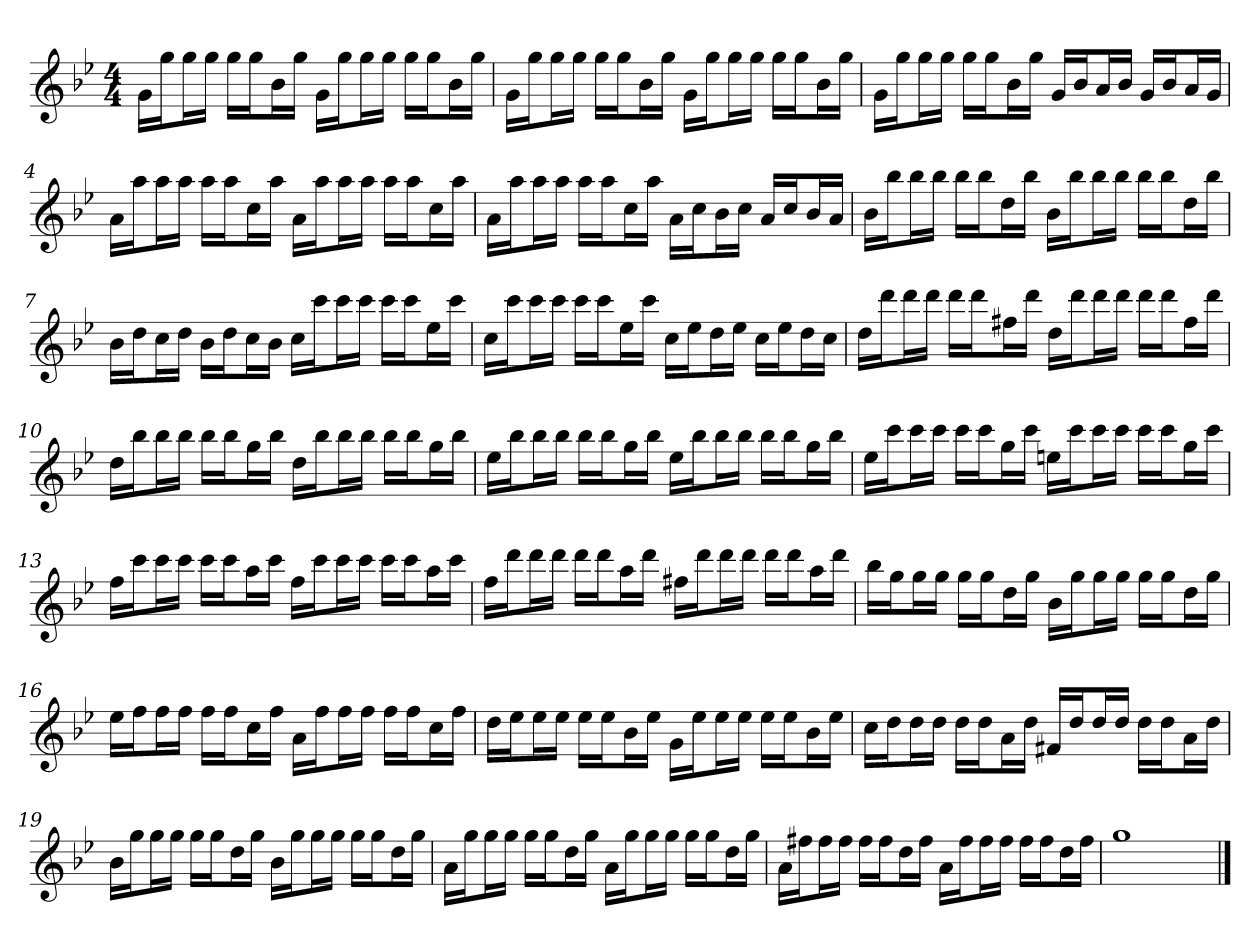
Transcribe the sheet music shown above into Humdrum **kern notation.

**kern
*part1
*staff1
*clefG2
*k[b-e-]
*g:
*M4/4
*MM120
=1
16g\LL
16gg\J
16gg\L
16gg\JJ
16gg\LL
16gg\J
16b-\L
16gg\JJ
16g\LL
16gg\J
16gg\L
16gg\JJ
16gg\LL
16gg\J
16b-\L
16gg\JJ
=2
16g\LL
16gg\J
16gg\L
16gg\JJ
16gg\LL
16gg\J
16b-\L
16gg\JJ
16g\LL
16gg\J
16gg\L
16gg\JJ
16gg\LL
16gg\J
16b-\L
16gg\JJ
=3
16g\LL
16gg\J
16gg\L
16gg\JJ
16gg\LL
16gg\J
16b-\L
16gg\JJ
16g/LL
16b-/J
16a/L
16b-/JJ
16g/LL
16b-/J
16a/L
16g/JJ
=4
16a\LL
16aa\J
16aa\L
16aa\JJ
16aa\LL
16aa\J
16cc\L
16aa\JJ
16a\LL
16aa\J
16aa\L
16aa\JJ
16aa\LL
16aa\J
16cc\L
16aa\JJ
=5
16a\LL
16aa\J
16aa\L
16aa\JJ
16aa\LL
16aa\J
16cc\L
16aa\JJ
16a\LL
16cc\J
16b-\L
16cc\JJ
16a/LL
16cc/J
16b-/L
16a/JJ
=6
16b-\LL
16bb-\J
16bb-\L
16bb-\JJ
16bb-\LL
16bb-\J
16dd\L
16bb-\JJ
16b-\LL
16bb-\J
16bb-\L
16bb-\JJ
16bb-\LL
16bb-\J
16dd\L
16bb-\JJ
=7
16b-\LL
16dd\J
16cc\L
16dd\JJ
16b-\LL
16dd\J
16cc\L
16b-\JJ
16cc\LL
16ccc\J
16ccc\L
16ccc\JJ
16ccc\LL
16ccc\J
16ee-\L
16ccc\JJ
=8
16cc\LL
16ccc\J
16ccc\L
16ccc\JJ
16ccc\LL
16ccc\J
16ee-\L
16ccc\JJ
16cc\LL
16ee-\J
16dd\L
16ee-\JJ
16cc\LL
16ee-\J
16dd\L
16cc\JJ
=9
16dd\LL
16ddd\J
16ddd\L
16ddd\JJ
16ddd\LL
16ddd\J
16ff#X\L
16ddd\JJ
16dd\LL
16ddd\J
16ddd\L
16ddd\JJ
16ddd\LL
16ddd\J
16ff#\L
16ddd\JJ
=10
16dd\LL
16bb-\J
16bb-\L
16bb-\JJ
16bb-\LL
16bb-\J
16gg\L
16bb-\JJ
16dd\LL
16bb-\J
16bb-\L
16bb-\JJ
16bb-\LL
16bb-\J
16gg\L
16bb-\JJ
=11
16ee-\LL
16bb-\J
16bb-\L
16bb-\JJ
16bb-\LL
16bb-\J
16gg\L
16bb-\JJ
16ee-\LL
16bb-\J
16bb-\L
16bb-\JJ
16bb-\LL
16bb-\J
16gg\L
16bb-\JJ
=12
16ee-\LL
16ccc\J
16ccc\L
16ccc\JJ
16ccc\LL
16ccc\J
16gg\L
16ccc\JJ
16een\LL
16ccc\J
16ccc\L
16ccc\JJ
16ccc\LL
16ccc\J
16gg\L
16ccc\JJ
=13
16ff\LL
16ccc\J
16ccc\L
16ccc\JJ
16ccc\LL
16ccc\J
16aa\L
16ccc\JJ
16ff\LL
16ccc\J
16ccc\L
16ccc\JJ
16ccc\LL
16ccc\J
16aa\L
16ccc\JJ
=14
16ff\LL
16ddd\J
16ddd\L
16ddd\JJ
16ddd\LL
16ddd\J
16aa\L
16ddd\JJ
16ff#X\LL
16ddd\J
16ddd\L
16ddd\JJ
16ddd\LL
16ddd\J
16aa\L
16ddd\JJ
=15
16bb-\LL
16gg\J
16gg\L
16gg\JJ
16gg\LL
16gg\J
16dd\L
16gg\JJ
16b-\LL
16gg\J
16gg\L
16gg\JJ
16gg\LL
16gg\J
16dd\L
16gg\JJ
=16
16ee-\LL
16ff\J
16ff\L
16ff\JJ
16ff\LL
16ff\J
16cc\L
16ff\JJ
16a\LL
16ff\J
16ff\L
16ff\JJ
16ff\LL
16ff\J
16cc\L
16ff\JJ
=17
16dd\LL
16ee-\J
16ee-\L
16ee-\JJ
16ee-\LL
16ee-\J
16b-\L
16ee-\JJ
16g\LL
16ee-\J
16ee-\L
16ee-\JJ
16ee-\LL
16ee-\J
16b-\L
16ee-\JJ
=18
16cc\LL
16dd\J
16dd\L
16dd\JJ
16dd\LL
16dd\J
16a\L
16dd\JJ
16f#X/LL
16dd/J
16dd/L
16dd/JJ
16dd\LL
16dd\J
16a\L
16dd\JJ
=19
16b-\LL
16gg\J
16gg\L
16gg\JJ
16gg\LL
16gg\J
16dd\L
16gg\JJ
16b-\LL
16gg\J
16gg\L
16gg\JJ
16gg\LL
16gg\J
16dd\L
16gg\JJ
=20
16a\LL
16gg\J
16gg\L
16gg\JJ
16gg\LL
16gg\J
16dd\L
16gg\JJ
16a\LL
16gg\J
16gg\L
16gg\JJ
16gg\LL
16gg\J
16dd\L
16gg\JJ
=21
16a\LL
16ff#X\J
16ff#\L
16ff#\JJ
16ff#\LL
16ff#\J
16dd\L
16ff#\JJ
16a\LL
16ff#\J
16ff#\L
16ff#\JJ
16ff#\LL
16ff#\J
16dd\L
16ff#\JJ
=22
1gg
==
*-
